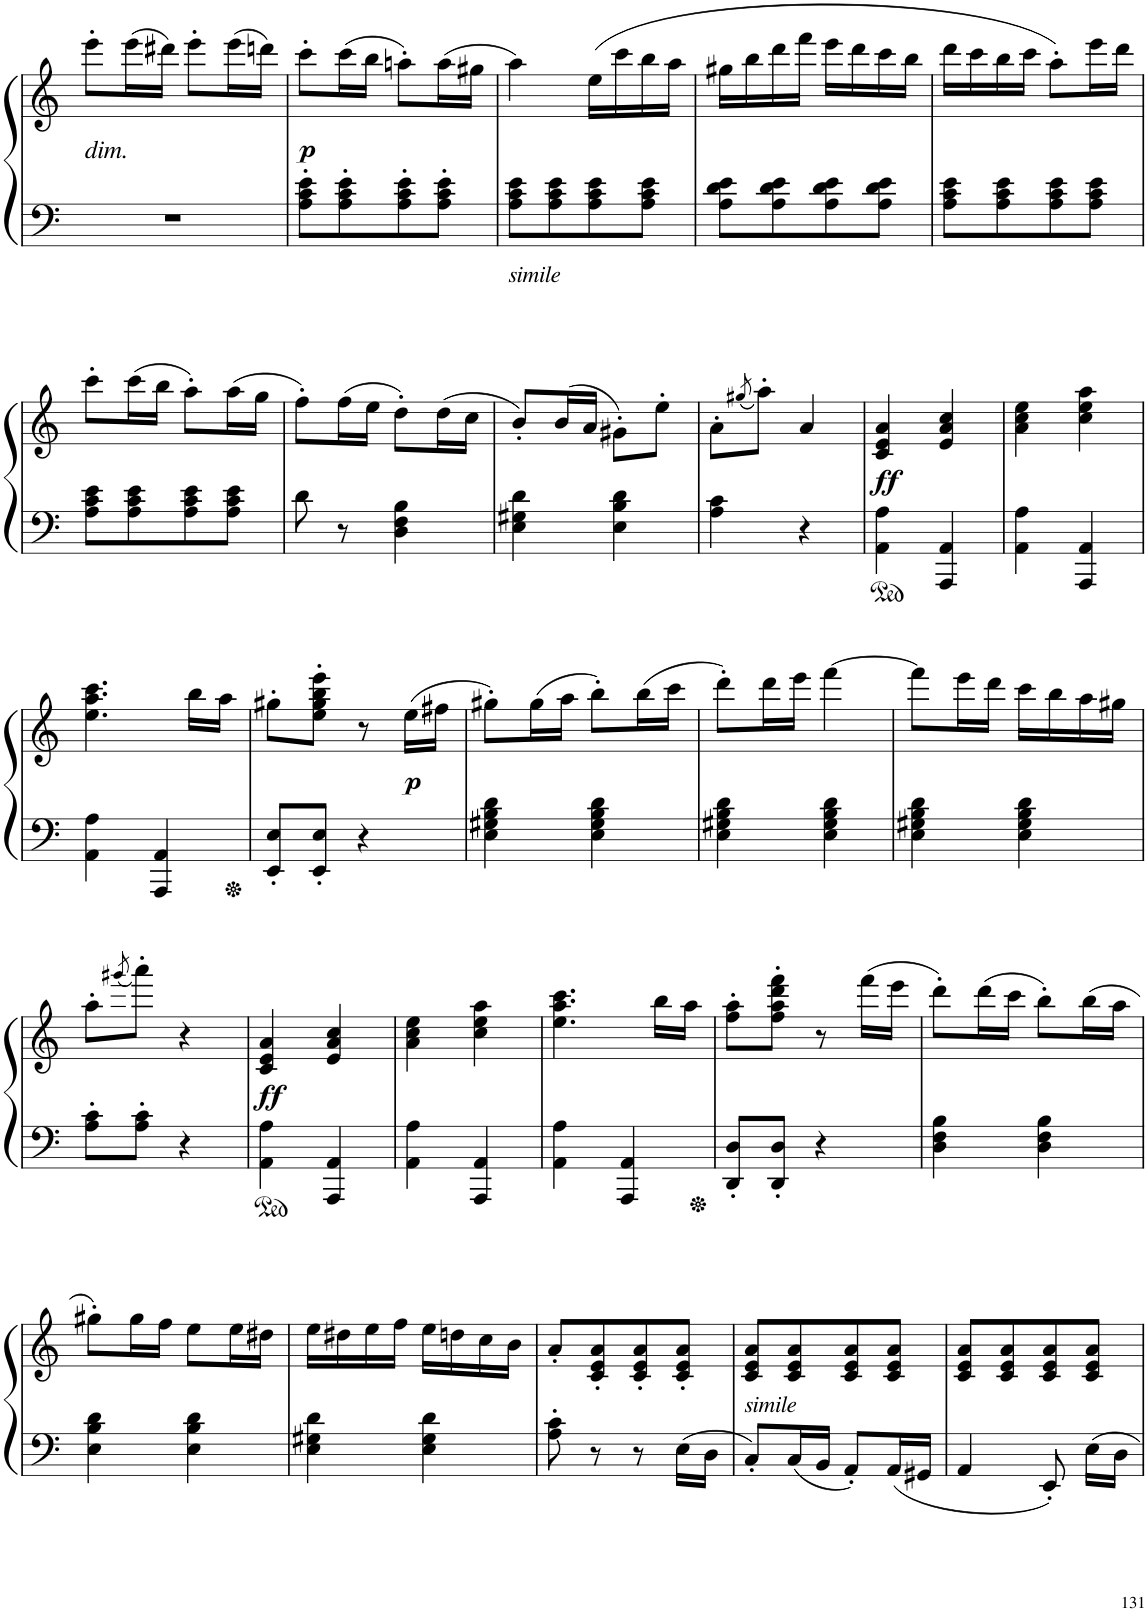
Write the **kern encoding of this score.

**kern	**kern	**dynam
*part1	*part1	*part1
*staff2	*staff1	*staff1/2
*I"Piano	*	*
*I'Pno.	*	*
!!LO:PB:g=z
*clefF4	*clefG2	*
*k[]	*k[]	*
*M2/4	*M2/4	*
=116	=116	=116
!	!LO:TX:b:i:t=dim.	!
2r	8eee'\L	.
.	(16eee\L	.
.	16ddd#X\JJ)	.
.	8eee'\L	.
.	(16eee\L	.
.	16dddn\JJ)	.
=117	=117	=117
!	!	!LO:DY:b
8A\' 8c\' 8e\'L	8ccc'\L	p
8A\' 8c\' 8e\'	(16ccc\L	.
.	16bb\JJ	.
8A\' 8c\' 8e\'	8aan'\L)	.
8A\' 8c\' 8e\'J	(16aa\L	.
.	16gg#X\JJ	.
=118	=118	=118
!LO:TX:b:i:t=simile	!	!
8A\' 8c\' 8e\'L	4aa\)	.
8A\' 8c\' 8e\'	.	.
8A\' 8c\' 8e\'	(16ee\LL	.
.	16ccc\	.
8A\' 8c\' 8e\'J	16bb\	.
.	16aa\JJ	.
=119	=119	=119
8A\' 8d\' 8e\'L	16gg#X\LL	.
.	16bb\	.
8A\' 8d\' 8e\'	16ddd\	.
.	16fff\JJ	.
8A\' 8d\' 8e\'	16eee\LL	.
.	16ddd\	.
8A\' 8d\' 8e\'J	16ccc\	.
.	16bb\JJ	.
=120	=120	=120
8A\' 8c\' 8e\'L	16ddd\LL	.
.	16ccc\	.
8A\' 8c\' 8e\'	16bb\	.
.	16ccc\JJ	.
8A\' 8c\' 8e\'	8aa'\L)	.
8A\' 8c\' 8e\'J	16eee\L	.
.	16ddd\JJ	.
!!LO:LB:g=z
=121	=121	=121
8A\' 8c\' 8e\'L	8ccc'\L	.
8A\' 8c\' 8e\'	(16ccc\L	.
.	16bb\JJ	.
8A\' 8c\' 8e\'	8aa'\L)	.
8A\' 8c\' 8e\'J	(16aa\L	.
.	16gg\JJ	.
=122	=122	=122
8d\	8ff'\L)	.
8r	(16ff\L	.
.	16ee\JJ	.
4D\ 4F\ 4B\	8dd'\L)	.
.	(16dd\L	.
.	16cc\JJ	.
=123	=123	=123
4E\ 4G#X\ 4d\	8b'/L)	.
.	(16b/L	.
.	16a/JJ	.
4E\ 4B\ 4d\	8g#X'\L)	.
.	8ee'\J	.
=124	=124	=124
4A\ 4c\	8a'\L	.
.	(8qgg#X/	.
.	8aa'\J)	.
4r	4a/	.
=125	=125	=125
!	!	!LO:DY:b
4AA\ 4A\	4c/ 4e/ 4a/	ff
4AAA/ 4AA/	4e/ 4a/ 4cc/	.
=126	=126	=126
4AA\ 4A\	4a\ 4cc\ 4ee\	.
4AAA/ 4AA/	4cc\ 4ee\ 4aa\	.
!!LO:LB:g=z
=127	=127	=127
4AA\ 4A\	4.ee\ 4.aa\ 4.ccc\	.
4AAA/ 4AA/	.	.
.	16bb\LL	.
.	16aa\JJ	.
=128	=128	=128
8EE/' 8E/'L	8gg#X'\L	.
8EE/' 8E/'J	8ee\' 8gg#\' 8bb\' 8eee\'J	.
4r	8r	.
!	!	!LO:DY:b
.	(16ee\LL	p
.	16ff#X\JJ	.
=129	=129	=129
4E\ 4G#X\ 4B\ 4d\	8gg#X'\L)	.
.	(16gg#\L	.
.	16aa\JJ	.
4E\ 4G#\ 4B\ 4d\	8bb'\L)	.
.	(16bb\L	.
.	16ccc\JJ	.
=130	=130	=130
4E\ 4G#X\ 4B\ 4d\	8ddd'\L)	.
.	16ddd\L	.
.	16eee\JJ	.
4E\ 4G#\ 4B\ 4d\	[4fff\	.
=131	=131	=131
4E\ 4G#X\ 4B\ 4d\	8fff\L]	.
.	16eee\L	.
.	16ddd\JJ	.
4E\ 4G#\ 4B\ 4d\	16ccc\LL	.
.	16bb\	.
.	16aa\	.
.	16gg#X\JJ	.
!!LO:LB:g=z
=132	=132	=132
8A\' 8c\'L	8aa'\L	.
.	(8qggg#X/	.
8A\' 8c\'J	8aaa'\J)	.
4r	4r	.
=133	=133	=133
!	!	!LO:DY:b
4AA\ 4A\	4c/ 4e/ 4a/	ff
4AAA/ 4AA/	4e/ 4a/ 4cc/	.
=134	=134	=134
4AA\ 4A\	4a\ 4cc\ 4ee\	.
4AAA/ 4AA/	4cc\ 4ee\ 4aa\	.
=135	=135	=135
4AA\ 4A\	4.ee\ 4.aa\ 4.ccc\	.
4AAA/ 4AA/	.	.
.	16bb\LL	.
.	16aa\JJ	.
=136	=136	=136
8DD/' 8D/'L	8ff\' 8aa\'L	.
8DD/' 8D/'J	8ff\' 8aa\' 8ddd\' 8fff\'J	.
4r	8r	.
.	(16fff\LL	.
.	16eee\JJ	.
=137	=137	=137
4D\ 4F\ 4B\	8ddd'\L)	.
.	(16ddd\L	.
.	16ccc\JJ	.
4D\ 4F\ 4B\	8bb'\L)	.
.	(16bb\L	.
.	16aa\JJ	.
!!LO:LB:g=z
=138	=138	=138
4E\ 4B\ 4d\	8gg#X'\L)	.
.	16gg#\L	.
.	16ff\JJ	.
4E\ 4B\ 4d\	8ee\L	.
.	16ee\L	.
.	16dd#X\JJ	.
=139	=139	=139
4E\ 4G#X\ 4d\	16ee\LL	.
.	16dd#X\	.
.	16ee\	.
.	16ff\JJ	.
4E\ 4G#\ 4d\	16ee\LL	.
.	16ddn\	.
.	16cc\	.
.	16b\JJ	.
=140	=140	=140
8A\' 8c\'	8a'/L	.
8r	8c/' 8e/' 8a/'	.
8r	8c/' 8e/' 8a/'	.
16E\LL	8c/' 8e/' 8a/'J	.
16D\JJ	.	.
=141	=141	=141
!	!LO:TX:b:i:t=simile	!
8C'/L	8c/' 8e/' 8a/'L	.
16C/L	8c/' 8e/' 8a/'	.
16BB/JJ	.	.
8AA'/L	8c/' 8e/' 8a/'	.
16AA/L	8c/' 8e/' 8a/'J	.
16GG#X/JJ	.	.
=142	=142	=142
4AA/	8c/' 8e/' 8a/'L	.
.	8c/' 8e/' 8a/'	.
8EE'/	8c/' 8e/' 8a/'	.
16E\LL	8c/' 8e/' 8a/'J	.
16D\JJ	.	.
=	=	=
*-	*-	*-
